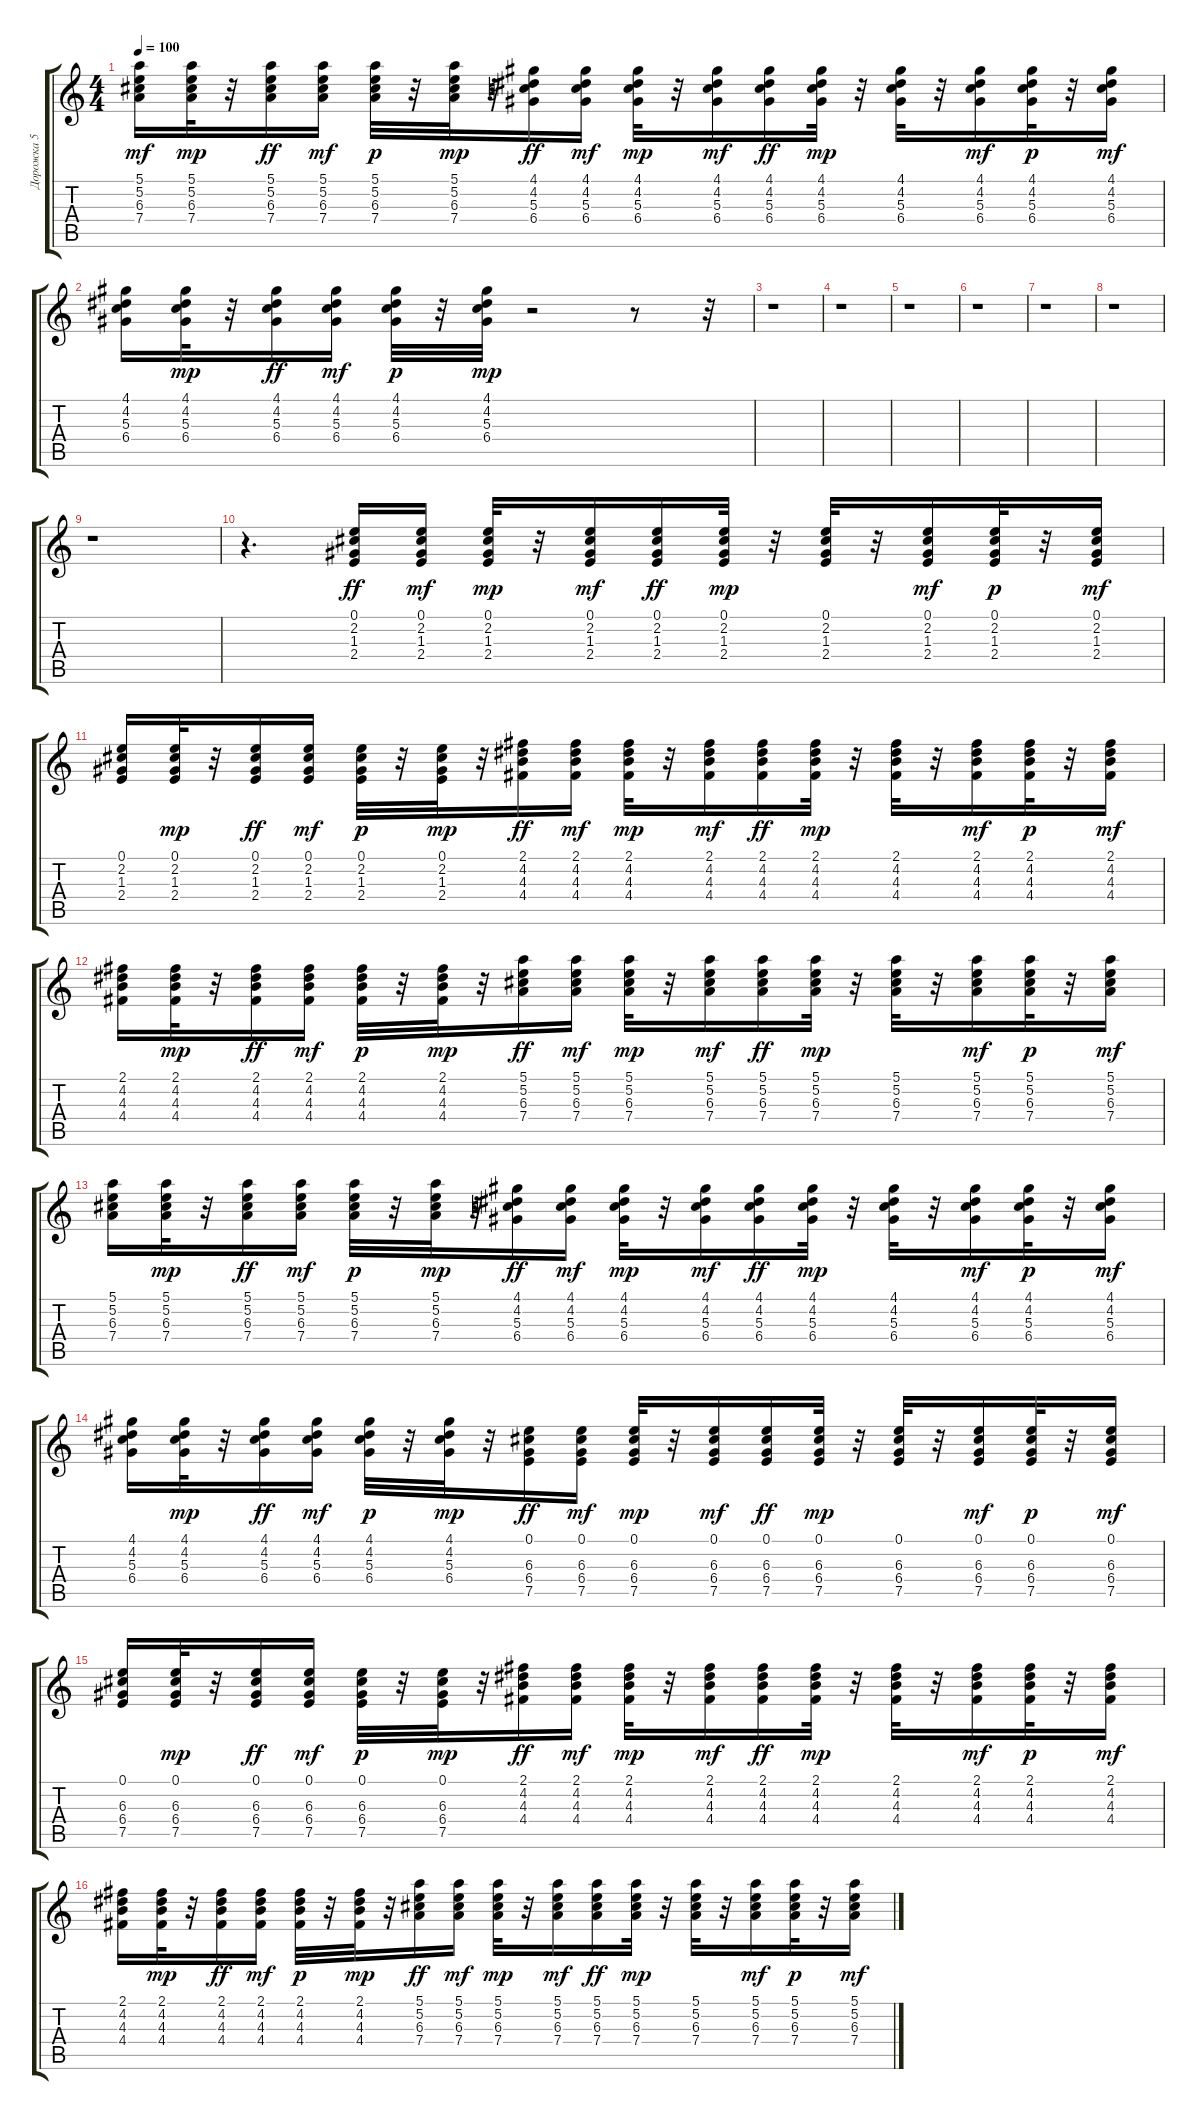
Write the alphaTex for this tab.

\track ("Дорожка 5" "Дорожка 5") {instrument acousticguitarnylon}
\staff {score tabs}
\tuning (E4 B3 G3 D3 A2 E2) {hide}
\ts (4 4)
\tempo 100
\clef g2
\ks c
(5.1 5.2 6.3 7.4).16{dy mf} (5.1 5.2 6.3 7.4).32{dy mp} r.32 (5.1 5.2 6.3 7.4).16{dy ff} (5.1 5.2 6.3 7.4).16{dy mf} (5.1 5.2 6.3 7.4).32{dy p} r.32 (5.1 5.2 6.3 7.4).32{dy mp} r.32 (4.1 4.2 5.3 6.4).16{dy ff} (4.1 4.2 5.3 6.4).16{dy mf} (4.1 4.2 5.3 6.4).32{dy mp} r.32 (4.1 4.2 5.3 6.4).16{dy mf} (4.1 4.2 5.3 6.4).16{dy ff} (4.1 4.2 5.3 6.4).32{dy mp} r.32 (4.1 4.2 5.3 6.4).32 r.32 (4.1 4.2 5.3 6.4).16{dy mf} (4.1 4.2 5.3 6.4).32{dy p} r.32 (4.1 4.2 5.3 6.4).16{dy mf} |
(4.1 4.2 5.3 6.4).16 (4.1 4.2 5.3 6.4).32{dy mp} r.32 (4.1 4.2 5.3 6.4).16{dy ff} (4.1 4.2 5.3 6.4).16{dy mf} (4.1 4.2 5.3 6.4).32{dy p} r.32 (4.1 4.2 5.3 6.4).32{dy mp} r.2 r.8 r.32 |
r.1 |
r.1 |
r.1 |
r.1 |
r.1 |
r.1 |
r.1 |
r.4{d} (0.1 2.2 1.3 2.4).16{dy ff} (0.1 2.2 1.3 2.4).16{dy mf} (0.1 2.2 1.3 2.4).32{dy mp} r.32 (0.1 2.2 1.3 2.4).16{dy mf} (0.1 2.2 1.3 2.4).16{dy ff} (0.1 2.2 1.3 2.4).32{dy mp} r.32 (0.1 2.2 1.3 2.4).32 r.32 (0.1 2.2 1.3 2.4).16{dy mf} (0.1 2.2 1.3 2.4).32{dy p} r.32 (0.1 2.2 1.3 2.4).16{dy mf} |
(0.1 2.2 1.3 2.4).16 (0.1 2.2 1.3 2.4).32{dy mp} r.32 (0.1 2.2 1.3 2.4).16{dy ff} (0.1 2.2 1.3 2.4).16{dy mf} (0.1 2.2 1.3 2.4).32{dy p} r.32 (0.1 2.2 1.3 2.4).32{dy mp} r.32 (2.1 4.2 4.3 4.4).16{dy ff} (2.1 4.2 4.3 4.4).16{dy mf} (2.1 4.2 4.3 4.4).32{dy mp} r.32 (2.1 4.2 4.3 4.4).16{dy mf} (2.1 4.2 4.3 4.4).16{dy ff} (2.1 4.2 4.3 4.4).32{dy mp} r.32 (2.1 4.2 4.3 4.4).32 r.32 (2.1 4.2 4.3 4.4).16{dy mf} (2.1 4.2 4.3 4.4).32{dy p} r.32 (2.1 4.2 4.3 4.4).16{dy mf} |
(2.1 4.2 4.3 4.4).16 (2.1 4.2 4.3 4.4).32{dy mp} r.32 (2.1 4.2 4.3 4.4).16{dy ff} (2.1 4.2 4.3 4.4).16{dy mf} (2.1 4.2 4.3 4.4).32{dy p} r.32 (2.1 4.2 4.3 4.4).32{dy mp} r.32 (5.1 5.2 6.3 7.4).16{dy ff} (5.1 5.2 6.3 7.4).16{dy mf} (5.1 5.2 6.3 7.4).32{dy mp} r.32 (5.1 5.2 6.3 7.4).16{dy mf} (5.1 5.2 6.3 7.4).16{dy ff} (5.1 5.2 6.3 7.4).32{dy mp} r.32 (5.1 5.2 6.3 7.4).32 r.32 (5.1 5.2 6.3 7.4).16{dy mf} (5.1 5.2 6.3 7.4).32{dy p} r.32 (5.1 5.2 6.3 7.4).16{dy mf} |
(5.1 5.2 6.3 7.4).16 (5.1 5.2 6.3 7.4).32{dy mp} r.32 (5.1 5.2 6.3 7.4).16{dy ff} (5.1 5.2 6.3 7.4).16{dy mf} (5.1 5.2 6.3 7.4).32{dy p} r.32 (5.1 5.2 6.3 7.4).32{dy mp} r.32 (4.1 4.2 5.3 6.4).16{dy ff} (4.1 4.2 5.3 6.4).16{dy mf} (4.1 4.2 5.3 6.4).32{dy mp} r.32 (4.1 4.2 5.3 6.4).16{dy mf} (4.1 4.2 5.3 6.4).16{dy ff} (4.1 4.2 5.3 6.4).32{dy mp} r.32 (4.1 4.2 5.3 6.4).32 r.32 (4.1 4.2 5.3 6.4).16{dy mf} (4.1 4.2 5.3 6.4).32{dy p} r.32 (4.1 4.2 5.3 6.4).16{dy mf} |
(4.1 4.2 5.3 6.4).16 (4.1 4.2 5.3 6.4).32{dy mp} r.32 (4.1 4.2 5.3 6.4).16{dy ff} (4.1 4.2 5.3 6.4).16{dy mf} (4.1 4.2 5.3 6.4).32{dy p} r.32 (4.1 4.2 5.3 6.4).32{dy mp} r.32 (0.1 6.3 6.4 7.5).16{dy ff} (0.1 6.3 6.4 7.5).16{dy mf} (0.1 6.3 6.4 7.5).32{dy mp} r.32 (0.1 6.3 6.4 7.5).16{dy mf} (0.1 6.3 6.4 7.5).16{dy ff} (0.1 6.3 6.4 7.5).32{dy mp} r.32 (0.1 6.3 6.4 7.5).32 r.32 (0.1 6.3 6.4 7.5).16{dy mf} (0.1 6.3 6.4 7.5).32{dy p} r.32 (0.1 6.3 6.4 7.5).16{dy mf} |
(0.1 6.3 6.4 7.5).16 (0.1 6.3 6.4 7.5).32{dy mp} r.32 (0.1 6.3 6.4 7.5).16{dy ff} (0.1 6.3 6.4 7.5).16{dy mf} (0.1 6.3 6.4 7.5).32{dy p} r.32 (0.1 6.3 6.4 7.5).32{dy mp} r.32 (2.1 4.2 4.3 4.4).16{dy ff} (2.1 4.2 4.3 4.4).16{dy mf} (2.1 4.2 4.3 4.4).32{dy mp} r.32 (2.1 4.2 4.3 4.4).16{dy mf} (2.1 4.2 4.3 4.4).16{dy ff} (2.1 4.2 4.3 4.4).32{dy mp} r.32 (2.1 4.2 4.3 4.4).32 r.32 (2.1 4.2 4.3 4.4).16{dy mf} (2.1 4.2 4.3 4.4).32{dy p} r.32 (2.1 4.2 4.3 4.4).16{dy mf} |
(2.1 4.2 4.3 4.4).16 (2.1 4.2 4.3 4.4).32{dy mp} r.32 (2.1 4.2 4.3 4.4).16{dy ff} (2.1 4.2 4.3 4.4).16{dy mf} (2.1 4.2 4.3 4.4).32{dy p} r.32 (2.1 4.2 4.3 4.4).32{dy mp} r.32 (5.1 5.2 6.3 7.4).16{dy ff} (5.1 5.2 6.3 7.4).16{dy mf} (5.1 5.2 6.3 7.4).32{dy mp} r.32 (5.1 5.2 6.3 7.4).16{dy mf} (5.1 5.2 6.3 7.4).16{dy ff} (5.1 5.2 6.3 7.4).32{dy mp} r.32 (5.1 5.2 6.3 7.4).32 r.32 (5.1 5.2 6.3 7.4).16{dy mf} (5.1 5.2 6.3 7.4).32{dy p} r.32 (5.1 5.2 6.3 7.4).16{dy mf}
